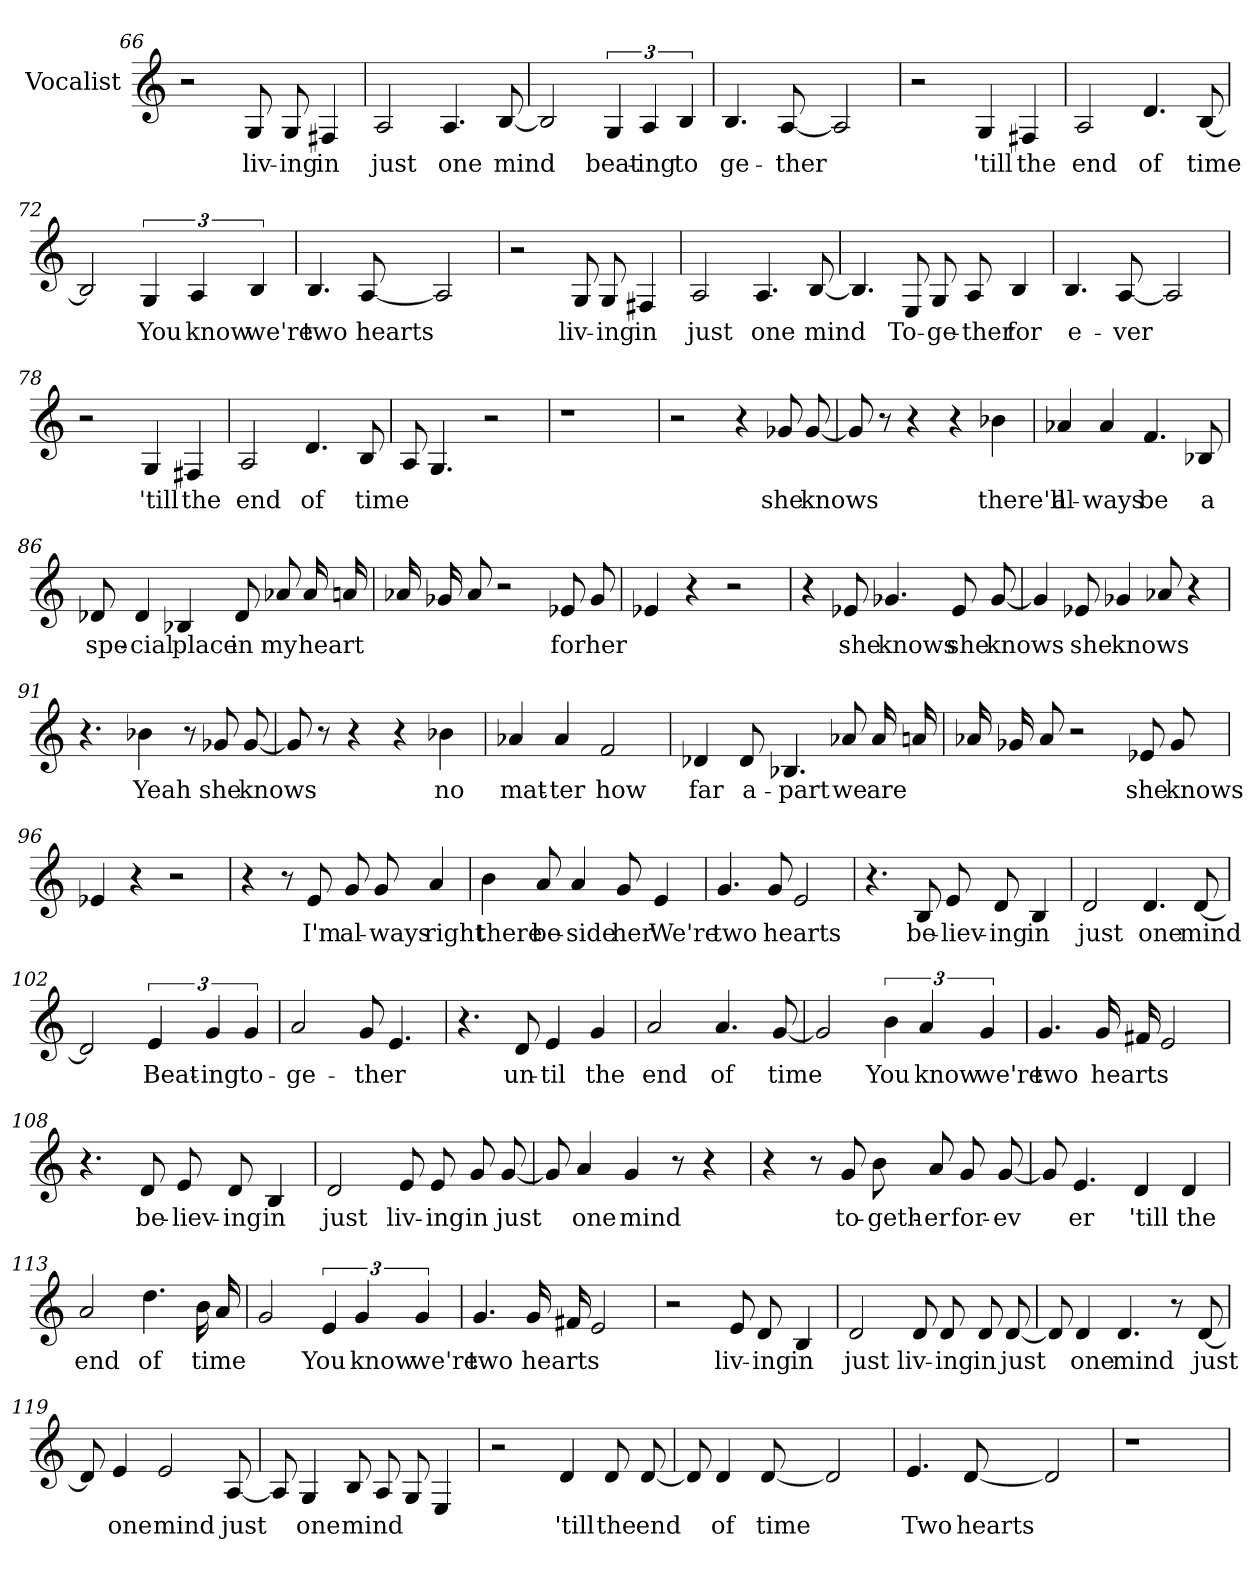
**kern	**text
*part1	*part1
*staff1	*staff1
*I"Vocalist	*
*clefG2	*
=66	=66
2r	.
8G	liv-
8G	-ing
4F#X	in
=67	=67
2A	just
4.A	one
[8B	mind
=68	=68
2B]	_
6G	beat-
6A	-ing
6B	to
=69	=69
4.B	ge-
[8A	-ther
2A]	_
=70	=70
2r	.
4G	'till
4F#X	the
=71	=71
2A	end
4.d	of
[8B	time
=72	=72
2B]	_
6G	You
6A	know
6B	we're
=73	=73
4.B	two
[8A	hearts
2A]	_
=74	=74
2r	.
8G	liv-
8G	-ing
4F#X	in
=75	=75
2A	just
4.A	one
[8B	mind
=76	=76
4.B]	_
8E	To-
8G	-ge-
8A	-ther
4B	for
=77	=77
4.B	e-
[8A	-ver
2A]	_
=78	=78
2r	.
4G	'till
4F#X	the
=79	=79
2A	end
4.d	of
8B	time
=80	=80
8A	_
4.G	_
2r	.
=81	=81
1r	.
=82	=82
1r	.
=83	=83
2r	.
4r	.
8g-X	she
[8g-	knows
=84	=84
8g-]	_
8r	.
4r	.
4r	.
4b-X	there'll
=85	=85
4a-X	al-
4a-	-ways
4.f	be
8B-X	a
=86	=86
8d-X	spe-
4d-	-cial
4B-X	place
8d-	in
8a-X	my
16a-	heart
16an	_
=87	=87
16a-X	_
16g-X	_
8a-	_
2r	.
8e-X	for
8g-	her
=88	=88
4e-X	_
4r	.
2r	.
=89	=89
4r	.
8e-X	she
4.g-X	knows
8e-	she
[8g-	knows
=90	=90
4g-]	_
8e-X	she
4g-X	knows
8a-X	_
4r	.
=91	=91
4.r	.
4b-X	Yeah
8r	.
8g-X	she
[8g-	knows
=92	=92
8g-]	_
8r	.
4r	.
4r	.
4b-X	no
=93	=93
4a-X	mat-
4a-	-ter
2f	how
=94	=94
4d-X	far
8d-	a-
4.B-X	-part
8a-X	we
16a-	are
16an	_
=95	=95
16a-X	_
16g-X	_
8a-	_
2r	.
8e-X	she
8g-	knows
=96	=96
4e-X	_
4r	.
2r	.
=97	=97
4r	.
8r	.
8e	I'm
8g	al-
8g	-ways
4a	right
=98	=98
4b	there
8a	be-
4a	-side
8g	her
4e	We're
=99	=99
4.g	two
8g	hearts
2e	_
=100	=100
4.r	.
8B	be-
8e	-liev-
8d	-ing
4B	in
=101	=101
2d	just
4.d	one
[8d	mind
=102	=102
2d]	_
6e	Beat-
6g	-ing
6g	to-
=103	=103
2a	-ge-
8g	-ther
4.e	_
=104	=104
4.r	.
8d	un-
4e	-til
4g	the
=105	=105
2a	end
4.a	of
[8g	time
=106	=106
2g]	_
6b	You
6a	know
6g	we're
=107	=107
4.g	two
16g	hearts
16f#X	_
2e	_
=108	=108
4.r	.
8d	be-
8e	-liev-
8d	-ing
4B	in
=109	=109
2d	just
8e	liv-
8e	-ing
8g	in
[8g	just
=110	=110
8g]	_
4a	one
4g	mind
8r	.
4r	.
=111	=111
4r	.
8r	.
8g	to-
8b	-geth-
8a	-er
8g	for-
[8g	-ev-
=112	=112
8g]	_
4.e	-er
4d	'till
4d	the
=113	=113
2a	end
4.dd	of
16b	time
16a	_
=114	=114
2g	_
6e	You
6g	know
6g	we're
=115	=115
4.g	two
16g	hearts
16f#X	_
2e	_
=116	=116
2r	.
8e	liv-
8d	-ing
4B	in
=117	=117
2d	just
8d	liv-
8d	-ing
8d	in
[8d	just
=118	=118
8d]	_
4d	one
4.d	mind
8r	.
[8d	just
=119	=119
8d]	_
4e	one
2e	mind
[8A	just
=120	=120
8A]	_
4G	one
8B	mind
8A	_
8G	_
4E	_
=121	=121
2r	.
4d	'till
8d	the
[8d	end
=122	=122
8d]	_
4d	of
[8d	time
2d]	_
=123	=123
4.e	Two
[8d	hearts
2d]	_
=124	=124
1r	.
=125	=125
1r	.
=126	=126
1r	.
=127	=127
1r	.
=128	=128
1r	.
=129	=129
1r	.
=130	=130
1r	.
=131	=131
1r	.
=-	=-
*-	*-
